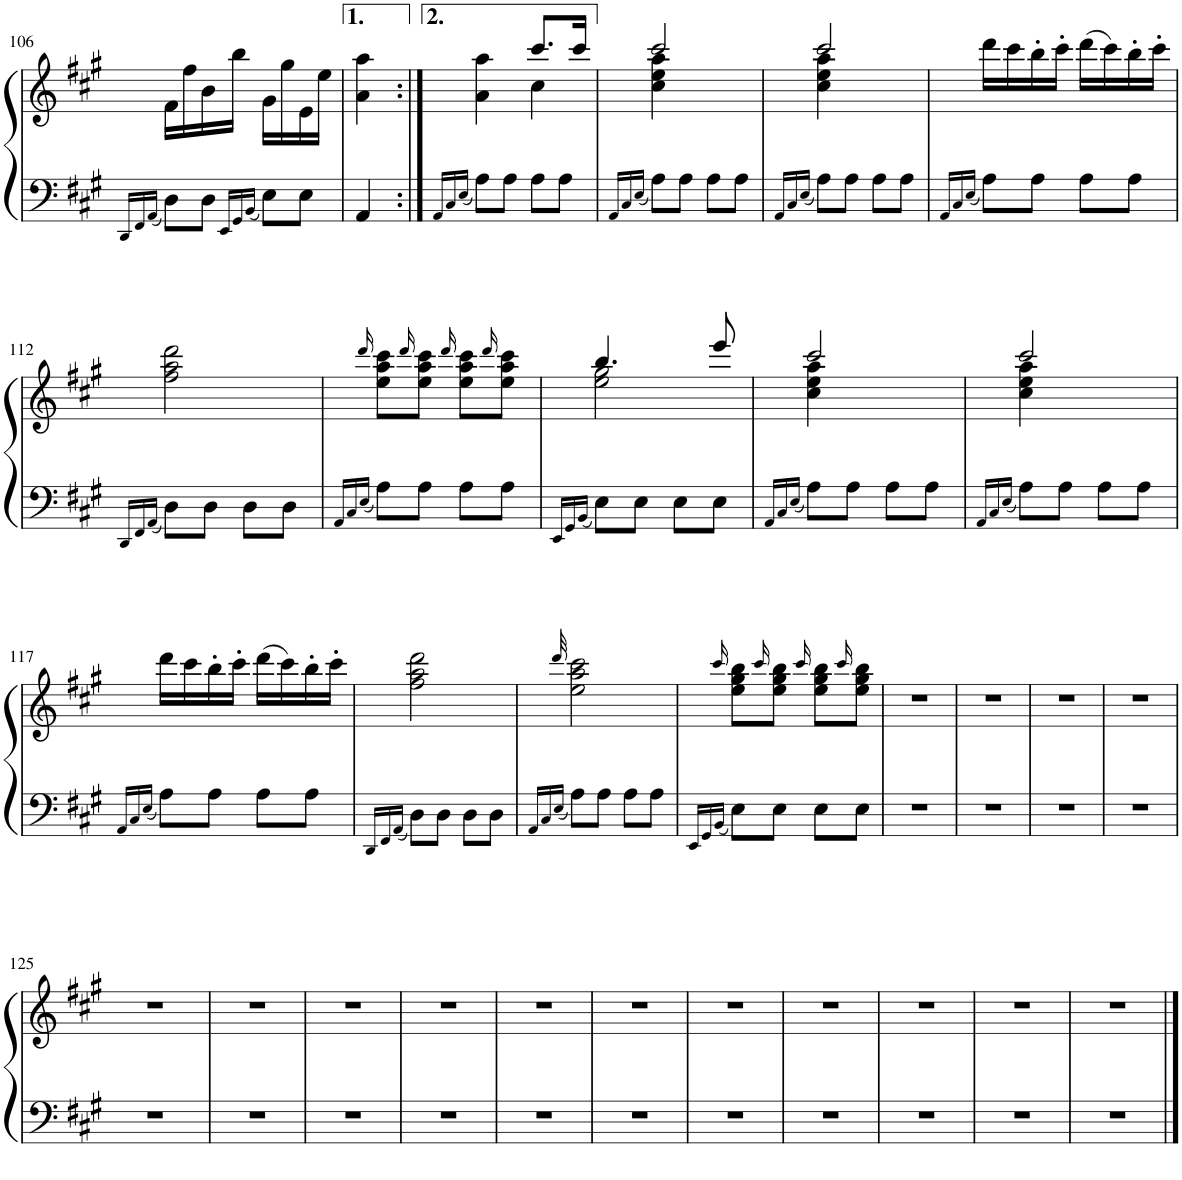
**kern	**kern
*part1	*part1
*staff2	*staff1
*I"Piano	*
*I'Pno.	*
!!LO:PB:g=z
*clefF4	*clefG2
*k[f#c#g#]	*k[f#c#g#]
*M2/4	*M2/4
=106	=106
16qDD/LL	.
16qFF#/	.
16qAA/JJ	.
8D\L	16f#\LL
.	16ff#\
8D\J	16b\
.	16bb\JJ
16qEE/LL	.
16qGG#/	.
16qBB/JJ	.
8E\L	16g#\LL
.	16gg#\
8E\J	16e\
.	16ee\JJ
=107	=107
4AA/	4a\ 4aa\
=108:|!	=108:|!
16qAA/LL	.
16qC#/	.
16qE/JJ	.
*	*^
8A\L	4a\ 4aa\	4ryy
8A\J	.	.
8A\L	8.ccc#/L	4cc#\
8A\J	.	.
.	16ccc#/Jk	.
=109	=109	=109
16qAA/LL	.	.
16qC#/	.	.
16qE/JJ	.	.
8A\L	2ccc#/	4cc#\ 4ee\ 4aa\
8A\J	.	.
8A\L	.	4ryy
8A\J	.	.
=110	=110	=110
16qAA/LL	.	.
16qC#/	.	.
16qE/JJ	.	.
8A\L	2ccc#/	4cc#\ 4ee\ 4aa\
8A\J	.	.
8A\L	.	4ryy
8A\J	.	.
*	*v	*v
=111	=111
16qAA/LL	.
16qC#/	.
16qE/JJ	.
8A\L	16ddd\LL
.	16ccc#\
8A\J	16bb'\
.	16ccc#'\JJ
8A\L	(16ddd\LL
.	16ccc#\)
8A\J	16bb'\
.	16ccc#'\JJ
!!LO:LB:g=z
=112	=112
16qDD/LL	.
16qFF#/	.
16qAA/JJ	.
8D\L	2ff#\ 2aa\ 2ddd\
8D\J	.
8D\L	.
8D\J	.
=113	=113
16qAA/LL	.
16qC#/	.
16qE/JJ	16qddd/
8A\L	8ee\ 8aa\ 8ccc#\L
.	16qddd/
8A\J	8ee\ 8aa\ 8ccc#\J
.	16qddd/
8A\L	8ee\ 8aa\ 8ccc#\L
.	16qddd/
8A\J	8ee\ 8aa\ 8ccc#\J
=114	=114
16qEE/LL	.
16qGG#/	.
16qBB/JJ	.
*	*^
8E\L	4.bb/	2ee\ 2gg#\
8E\J	.	.
8E\L	.	.
8E\J	8eee/	.
=115	=115	=115
16qAA/LL	.	.
16qC#/	.	.
16qE/JJ	.	.
8A\L	2ccc#/	4cc#\ 4ee\ 4aa\
8A\J	.	.
8A\L	.	4ryy
8A\J	.	.
=116	=116	=116
16qAA/LL	.	.
16qC#/	.	.
16qE/JJ	.	.
8A\L	2ccc#/	4cc#\ 4ee\ 4aa\
8A\J	.	.
8A\L	.	4ryy
8A\J	.	.
*	*v	*v
!!LO:LB:g=z
=117	=117
16qAA/LL	.
16qC#/	.
16qE/JJ	.
8A\L	16ddd\LL
.	16ccc#\
8A\J	16bb'\
.	16ccc#'\JJ
8A\L	(16ddd\LL
.	16ccc#\)
8A\J	16bb'\
.	16ccc#'\JJ
=118	=118
16qDD/LL	.
16qFF#/	.
16qAA/JJ	.
8D\L	2ff#\ 2aa\ 2ddd\
8D\J	.
8D\L	.
8D\J	.
=119	=119
16qAA/LL	.
16qC#/	.
16qE/JJ	32qddd/
8A\L	2ee\ 2aa\ 2ccc#\
8A\J	.
8A\L	.
8A\J	.
=120	=120
16qEE/LL	.
16qGG#/	.
16qBB/JJ	16qccc#/
8E\L	8ee\ 8gg#\ 8bb\L
.	16qccc#/
8E\J	8ee\ 8gg#\ 8bb\J
.	16qccc#/
8E\L	8ee\ 8gg#\ 8bb\L
.	16qccc#/
8E\J	8ee\ 8gg#\ 8bb\J
=121	=121
2r	2r
=122	=122
2r	2r
=123	=123
2r	2r
=124	=124
2r	2r
!!LO:LB:g=z
=125	=125
2r	2r
=126	=126
2r	2r
=127	=127
2r	2r
=128	=128
2r	2r
=129	=129
2r	2r
=130	=130
2r	2r
=131	=131
2r	2r
=132	=132
2r	2r
=133	=133
2r	2r
=134	=134
2r	2r
=135	=135
2r	2r
==	==
*-	*-
